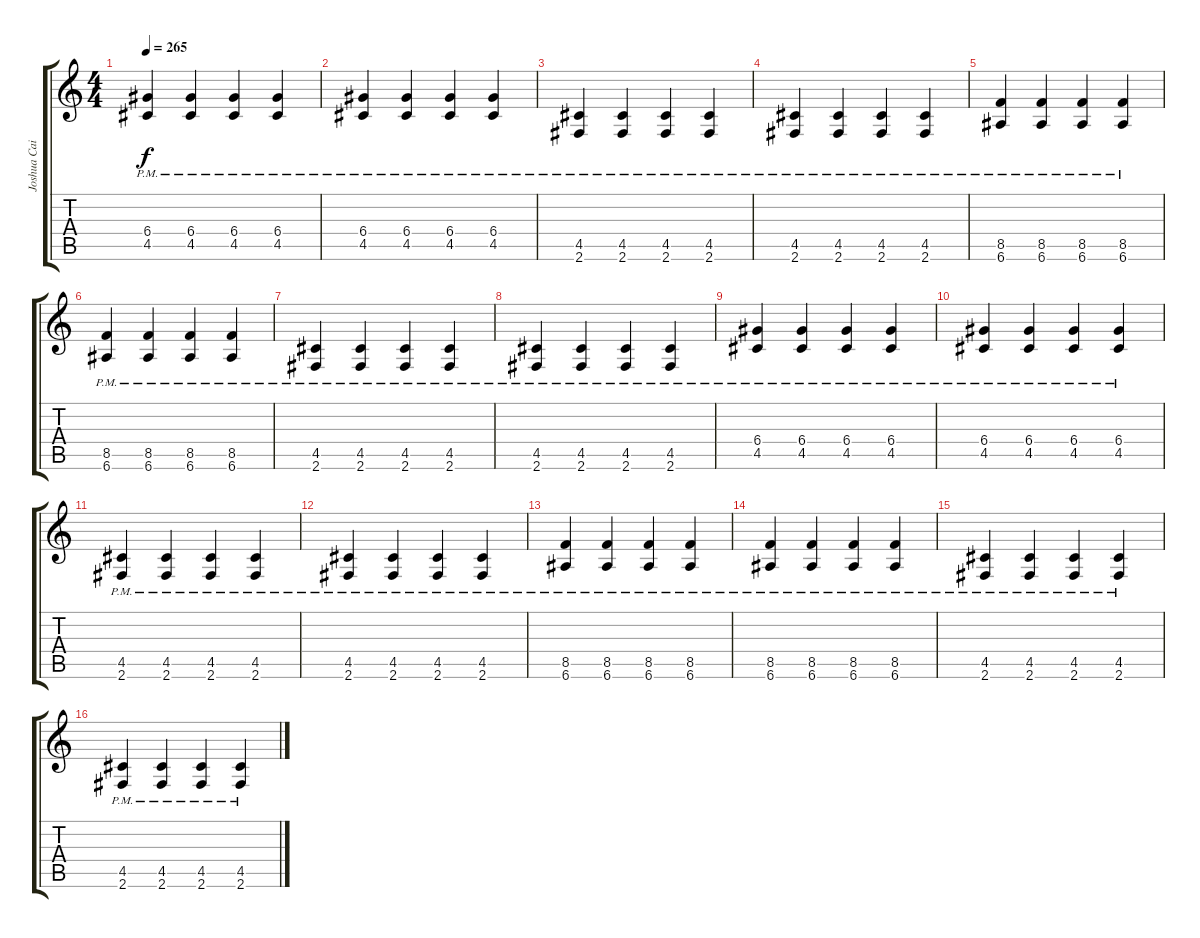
\track ("Joshua Cain Palm Mute" "Joshua Cai") {instrument overdrivenguitar}
\staff {score tabs}
\tuning (E4 B3 G3 D3 A2 E2) {hide}
\ts (4 4)
\tempo 265
\clef g2
\ks c
(6.4{pm} 4.5{pm}).4{dy f} (6.4{pm} 4.5{pm}).4 (6.4{pm} 4.5{pm}).4 (6.4{pm} 4.5{pm}).4 |
(6.4{pm} 4.5{pm}).4 (6.4{pm} 4.5{pm}).4 (6.4{pm} 4.5{pm}).4 (6.4{pm} 4.5{pm}).4 |
(4.5{pm} 2.6{pm}).4 (4.5{pm} 2.6{pm}).4 (4.5{pm} 2.6{pm}).4 (4.5{pm} 2.6{pm}).4 |
(4.5{pm} 2.6{pm}).4 (4.5{pm} 2.6{pm}).4 (4.5{pm} 2.6{pm}).4 (4.5{pm} 2.6{pm}).4 |
(8.5{pm} 6.6{pm}).4 (8.5{pm} 6.6{pm}).4 (8.5{pm} 6.6{pm}).4 (8.5{pm} 6.6{pm}).4 |
(8.5{pm} 6.6{pm}).4 (8.5{pm} 6.6{pm}).4 (8.5{pm} 6.6{pm}).4 (8.5{pm} 6.6{pm}).4 |
(4.5{pm} 2.6{pm}).4 (4.5{pm} 2.6{pm}).4 (4.5{pm} 2.6{pm}).4 (4.5{pm} 2.6{pm}).4 |
(4.5{pm} 2.6{pm}).4 (4.5{pm} 2.6{pm}).4 (4.5{pm} 2.6{pm}).4 (4.5{pm} 2.6{pm}).4 |
(6.4{pm} 4.5{pm}).4 (6.4{pm} 4.5{pm}).4 (6.4{pm} 4.5{pm}).4 (6.4{pm} 4.5{pm}).4 |
(6.4{pm} 4.5{pm}).4 (6.4{pm} 4.5{pm}).4 (6.4{pm} 4.5{pm}).4 (6.4{pm} 4.5{pm}).4 |
(4.5{pm} 2.6{pm}).4 (4.5{pm} 2.6{pm}).4 (4.5{pm} 2.6{pm}).4 (4.5{pm} 2.6{pm}).4 |
(4.5{pm} 2.6{pm}).4 (4.5{pm} 2.6{pm}).4 (4.5{pm} 2.6{pm}).4 (4.5{pm} 2.6{pm}).4 |
(8.5{pm} 6.6{pm}).4 (8.5{pm} 6.6{pm}).4 (8.5{pm} 6.6{pm}).4 (8.5{pm} 6.6{pm}).4 |
(8.5{pm} 6.6{pm}).4 (8.5{pm} 6.6{pm}).4 (8.5{pm} 6.6{pm}).4 (8.5{pm} 6.6{pm}).4 |
(4.5{pm} 2.6{pm}).4 (4.5{pm} 2.6{pm}).4 (4.5{pm} 2.6{pm}).4 (4.5{pm} 2.6{pm}).4 |
(4.5{pm} 2.6{pm}).4 (4.5{pm} 2.6{pm}).4 (4.5{pm} 2.6{pm}).4 (4.5{pm} 2.6{pm}).4
